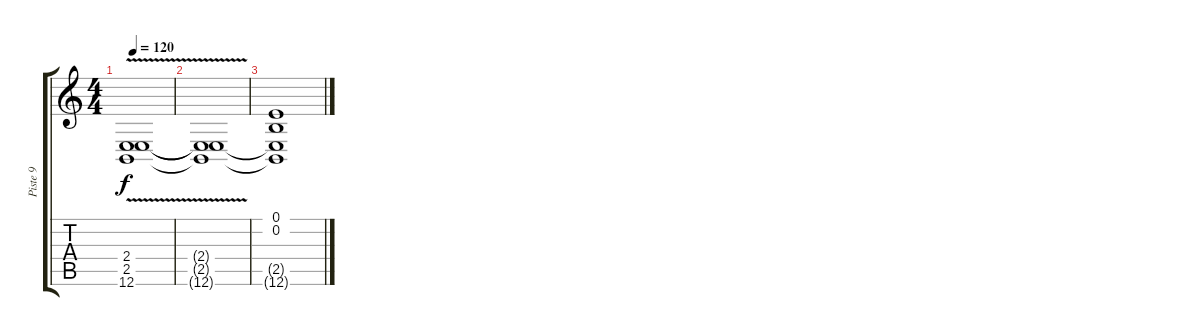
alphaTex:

\track ("Piste 9" "Piste 9") {instrument fx2soundtrack}
\staff {score tabs}
\tuning (E4 B3 G3 D3 A2 E2) {hide}
\ts (4 4)
\tempo 120
\clef g2
\ks c
(2.4 2.5{v} 12.6{v}).1{dy f instrument fx2soundtrack} |
(2.4{t} 2.5{t} 12.6{t}).1 |
(0.1 0.2 2.5{t} 12.6{t}).1
